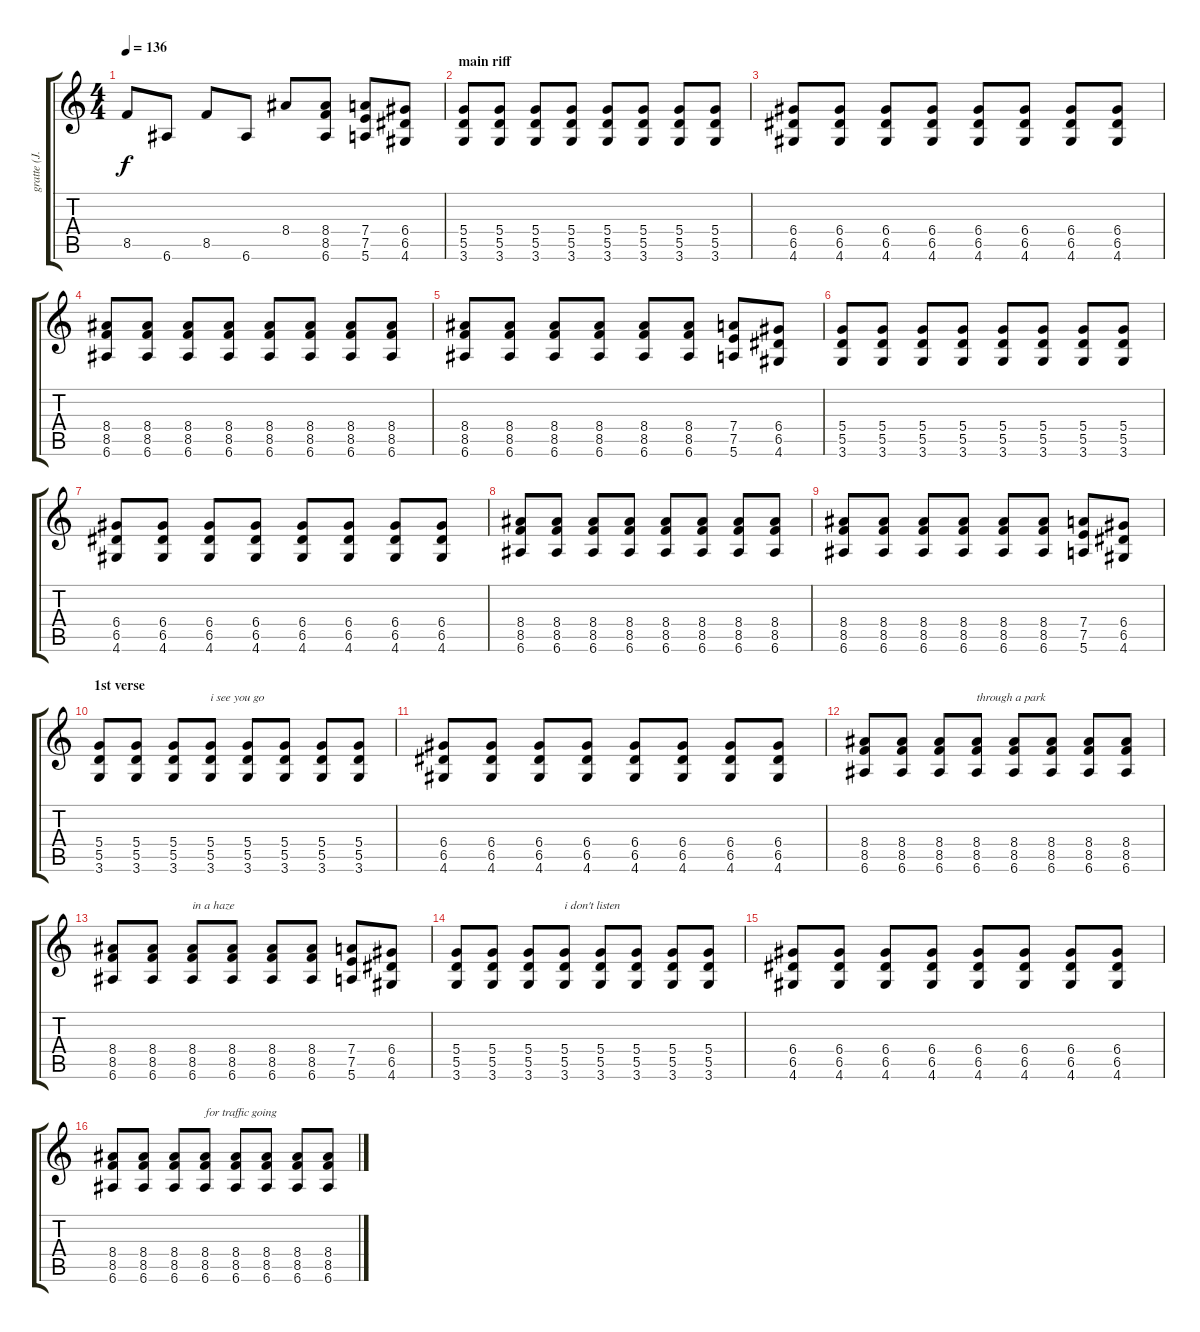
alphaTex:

\track ("gratte (J.Homme)" "gratte (J.") {instrument overdrivenguitar}
\staff {score tabs}
\tuning (E4 B3 G3 D3 A2 E2) {hide}
\ts (4 4)
\tempo 136
\clef g2
\ks c
8.5.8{dy f} 6.6.8 8.5.8 6.6.8 8.4.8 (8.4 8.5 6.6).8 (7.4 7.5 5.6).8 (6.4 6.5 4.6).8 |
\section ("" "main riff")
(5.4 5.5 3.6).8 (5.4 5.5 3.6).8 (5.4 5.5 3.6).8 (5.4 5.5 3.6).8 (5.4 5.5 3.6).8 (5.4 5.5 3.6).8 (5.4 5.5 3.6).8 (5.4 5.5 3.6).8 |
(6.4 6.5 4.6).8 (6.4 6.5 4.6).8 (6.4 6.5 4.6).8 (6.4 6.5 4.6).8 (6.4 6.5 4.6).8 (6.4 6.5 4.6).8 (6.4 6.5 4.6).8 (6.4 6.5 4.6).8 |
(8.4 8.5 6.6).8 (8.4 8.5 6.6).8 (8.4 8.5 6.6).8 (8.4 8.5 6.6).8 (8.4 8.5 6.6).8 (8.4 8.5 6.6).8 (8.4 8.5 6.6).8 (8.4 8.5 6.6).8 |
(8.4 8.5 6.6).8 (8.4 8.5 6.6).8 (8.4 8.5 6.6).8 (8.4 8.5 6.6).8 (8.4 8.5 6.6).8 (8.4 8.5 6.6).8 (7.4 7.5 5.6).8 (6.4 6.5 4.6).8 |
(5.4 5.5 3.6).8 (5.4 5.5 3.6).8 (5.4 5.5 3.6).8 (5.4 5.5 3.6).8 (5.4 5.5 3.6).8 (5.4 5.5 3.6).8 (5.4 5.5 3.6).8 (5.4 5.5 3.6).8 |
(6.4 6.5 4.6).8 (6.4 6.5 4.6).8 (6.4 6.5 4.6).8 (6.4 6.5 4.6).8 (6.4 6.5 4.6).8 (6.4 6.5 4.6).8 (6.4 6.5 4.6).8 (6.4 6.5 4.6).8 |
(8.4 8.5 6.6).8 (8.4 8.5 6.6).8 (8.4 8.5 6.6).8 (8.4 8.5 6.6).8 (8.4 8.5 6.6).8 (8.4 8.5 6.6).8 (8.4 8.5 6.6).8 (8.4 8.5 6.6).8 |
(8.4 8.5 6.6).8 (8.4 8.5 6.6).8 (8.4 8.5 6.6).8 (8.4 8.5 6.6).8 (8.4 8.5 6.6).8 (8.4 8.5 6.6).8 (7.4 7.5 5.6).8 (6.4 6.5 4.6).8 |
\section ("" "1st verse")
(5.4 5.5 3.6).8 (5.4 5.5 3.6).8 (5.4 5.5 3.6).8 (5.4 5.5 3.6).8{txt "i see you go"} (5.4 5.5 3.6).8 (5.4 5.5 3.6).8 (5.4 5.5 3.6).8 (5.4 5.5 3.6).8 |
(6.4 6.5 4.6).8 (6.4 6.5 4.6).8 (6.4 6.5 4.6).8 (6.4 6.5 4.6).8 (6.4 6.5 4.6).8 (6.4 6.5 4.6).8 (6.4 6.5 4.6).8 (6.4 6.5 4.6).8 |
(8.4 8.5 6.6).8 (8.4 8.5 6.6).8 (8.4 8.5 6.6).8 (8.4 8.5 6.6).8{txt "through a park"} (8.4 8.5 6.6).8 (8.4 8.5 6.6).8 (8.4 8.5 6.6).8 (8.4 8.5 6.6).8 |
(8.4 8.5 6.6).8 (8.4 8.5 6.6).8 (8.4 8.5 6.6).8{txt "in a haze"} (8.4 8.5 6.6).8 (8.4 8.5 6.6).8 (8.4 8.5 6.6).8 (7.4 7.5 5.6).8 (6.4 6.5 4.6).8 |
(5.4 5.5 3.6).8 (5.4 5.5 3.6).8 (5.4 5.5 3.6).8 (5.4 5.5 3.6).8{txt "i don't listen"} (5.4 5.5 3.6).8 (5.4 5.5 3.6).8 (5.4 5.5 3.6).8 (5.4 5.5 3.6).8 |
(6.4 6.5 4.6).8 (6.4 6.5 4.6).8 (6.4 6.5 4.6).8 (6.4 6.5 4.6).8 (6.4 6.5 4.6).8 (6.4 6.5 4.6).8 (6.4 6.5 4.6).8 (6.4 6.5 4.6).8 |
(8.4 8.5 6.6).8 (8.4 8.5 6.6).8 (8.4 8.5 6.6).8 (8.4 8.5 6.6).8{txt "for traffic going"} (8.4 8.5 6.6).8 (8.4 8.5 6.6).8 (8.4 8.5 6.6).8 (8.4 8.5 6.6).8
